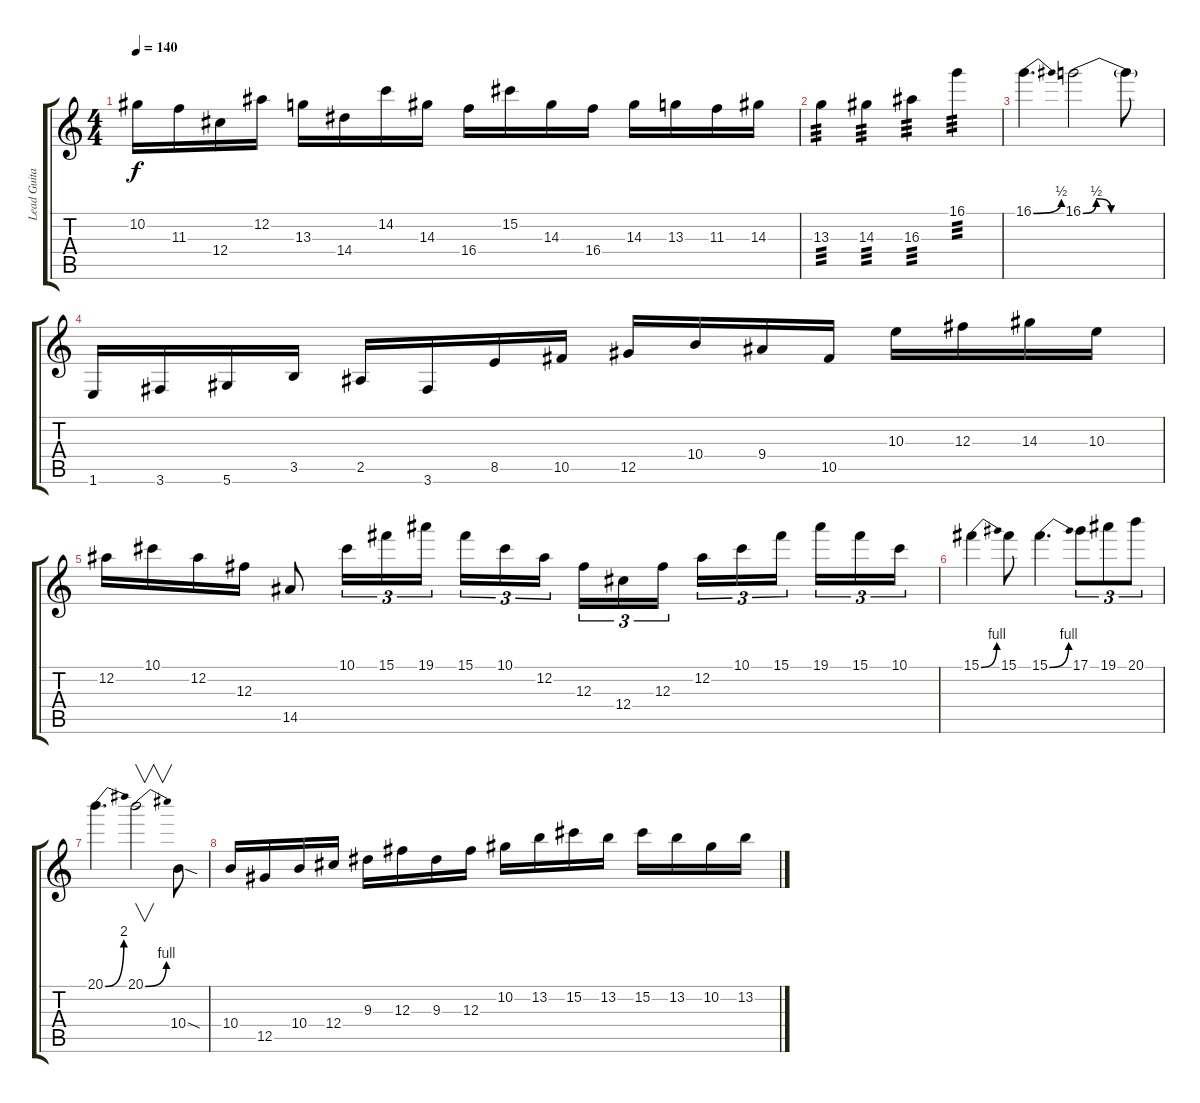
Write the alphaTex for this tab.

\track ("Lead Guitar" "Lead Guita") {instrument distortionguitar}
\staff {score tabs}
\tuning (Eb4 Bb3 Gb3 Db3 Ab2 Eb2) {hide}
\ts (4 4)
\tempo 140
\clef g2
\ks c
10.2.16{dy f} 11.3.16 12.4.16 12.2.16 13.3.16 14.4.16 14.2.16 14.3.16 16.4.16 15.2.16 14.3.16 16.4.16 14.3.16 13.3.16 11.3.16 14.3.16 |
13.3.4{tp 3} 14.3.4{tp 3} 16.3.4{tp 3} 16.1.4{tp 3} |
16.1{be (bend 0 0 60 2)}.4{d} 16.1{be (custom 0 0 10 2 21 0 60 0)}.2 16.1{t}.8 |
1.6.16 3.6.16 5.6.16 3.5.16 2.5.16 3.6.16 8.5.16 10.5.16 12.5.16 10.4.16 9.4.16 10.5.16 10.3.16 12.3.16 14.3.16 10.3.16 |
12.2.16 10.1.16 12.2.16 12.3.16 14.5.8 10.1.16{tu (3 2)} 15.1.16{tu (3 2)} 19.1.16{tu (3 2)} 15.1.16{tu (3 2)} 10.1.16{tu (3 2)} 12.2.16{tu (3 2) beam splitsecondary} 12.3.16{tu (3 2)} 12.4.16{tu (3 2)} 12.3.16{tu (3 2)} 12.2.16{tu (3 2)} 10.1.16{tu (3 2)} 15.1.16{tu (3 2) beam splitsecondary} 19.1.16{tu (3 2)} 15.1.16{tu (3 2)} 10.1.16{tu (3 2)} |
15.1{be (bend 0 0 60 4)}.4 15.1.8 15.1{be (bend 0 0 60 4)}.4{d} 17.1.8{tu (3 2)} 19.1.8{tu (3 2)} 20.1.8{tu (3 2)} |
20.1{be (bend 0 0 60 8)}.4{d} 20.1{be (bend 0 0 60 4)}.2{v} 10.4{sod}.8 |
10.4.16 12.5.16 10.4.16 12.4.16 9.3.16 12.3.16 9.3.16 12.3.16 10.2.16 13.2.16 15.2.16 13.2.16 15.2.16 13.2.16 10.2.16 13.2.16
